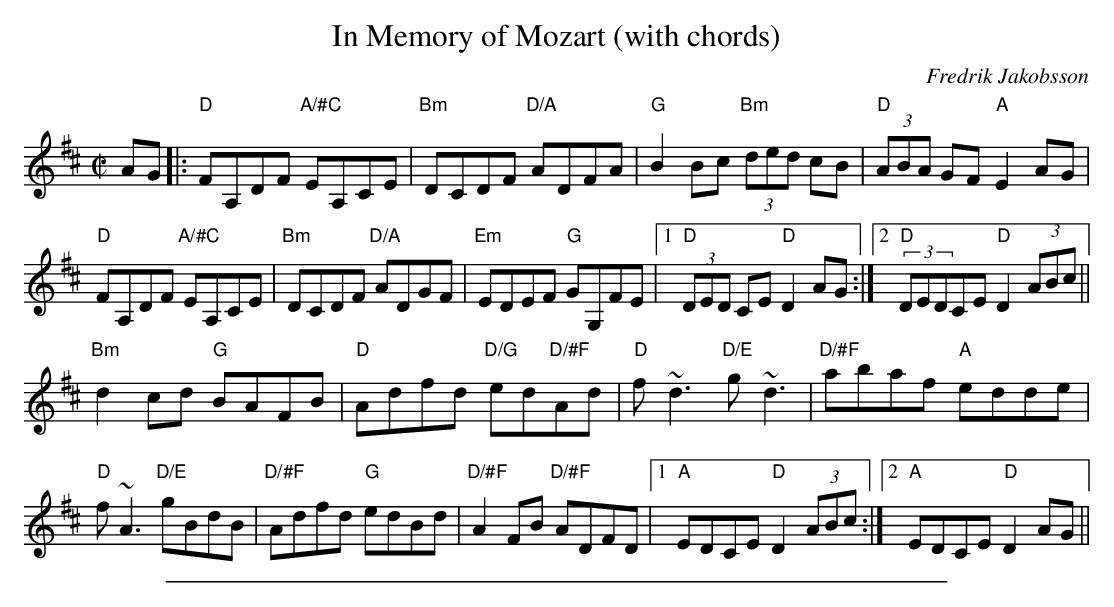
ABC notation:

X:1
T: In Memory of Mozart (with chords)
C:Fredrik Jakobsson
M:C|
K:D
AG|:"D"FA,DF "A/#C"EA,CE|"Bm"DCDF "D/A"ADFA|"G"B2Bc "Bm"(3ded cB|"D"(3ABA GF "A"E2AG|
"D"FA,DF "A/#C"EA,CE|"Bm"DCDF "D/A"ADGF|"Em"EDEF "G"GG,FE|1 "D"(3DED CE "D"D2AG:|2 "D"(3DEDCE "D"D2(3ABc||
"Bm"d2cd "G"BAFB|"D"Adfd "D/G"ed"D/#F"Ad|"D"f~d3 "D/E"g~d3|"D/#F"abaf "A"edde|
"D"f~A3 "D/E"gBdB|"D/#F"Adfd "G"edBd|"D/#F"A2FB "D/#F"ADFD|1"A"EDCE "D"D2 (3ABc:|2 "A"EDCE "D"D2AG||
